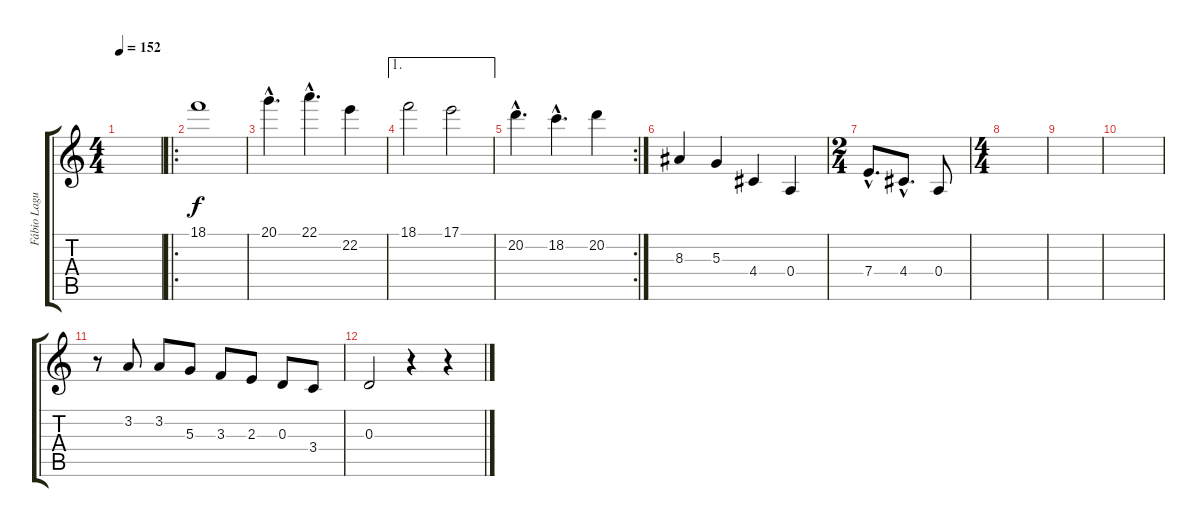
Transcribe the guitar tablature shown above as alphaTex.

\track ("Fábio Laguna" "Fábio Lagu") {instrument stringensemble1}
\staff {score tabs}
\tuning (B4 Gb4 D4 A3 E3 B2) {hide}
\ts (4 4)
\tempo 152
\clef g2
\ks c
|
\ro
18.1.1{volume 10} |
20.1{hac}.4{d} 22.1{hac}.4{d} 22.2.4 |
\ae 1
18.1.2 17.1.2 |
\rc 2
20.2{hac}.4{d} 18.2{hac}.4{d} 20.2.4 |
8.3.4{volume 13} 5.3.4 4.4.4 0.4.4 |
\ts (2 4)
7.4{hac}.8{d} 4.4{hac}.8{d} 0.4.8 |
\ts (4 4)
|
|
|
r.8{volume 14} 3.2.8 3.2.8 5.3.8 3.3.8 2.3.8 0.3.8 3.4.8 |
0.3.2 r.4{volume 9} r.4
